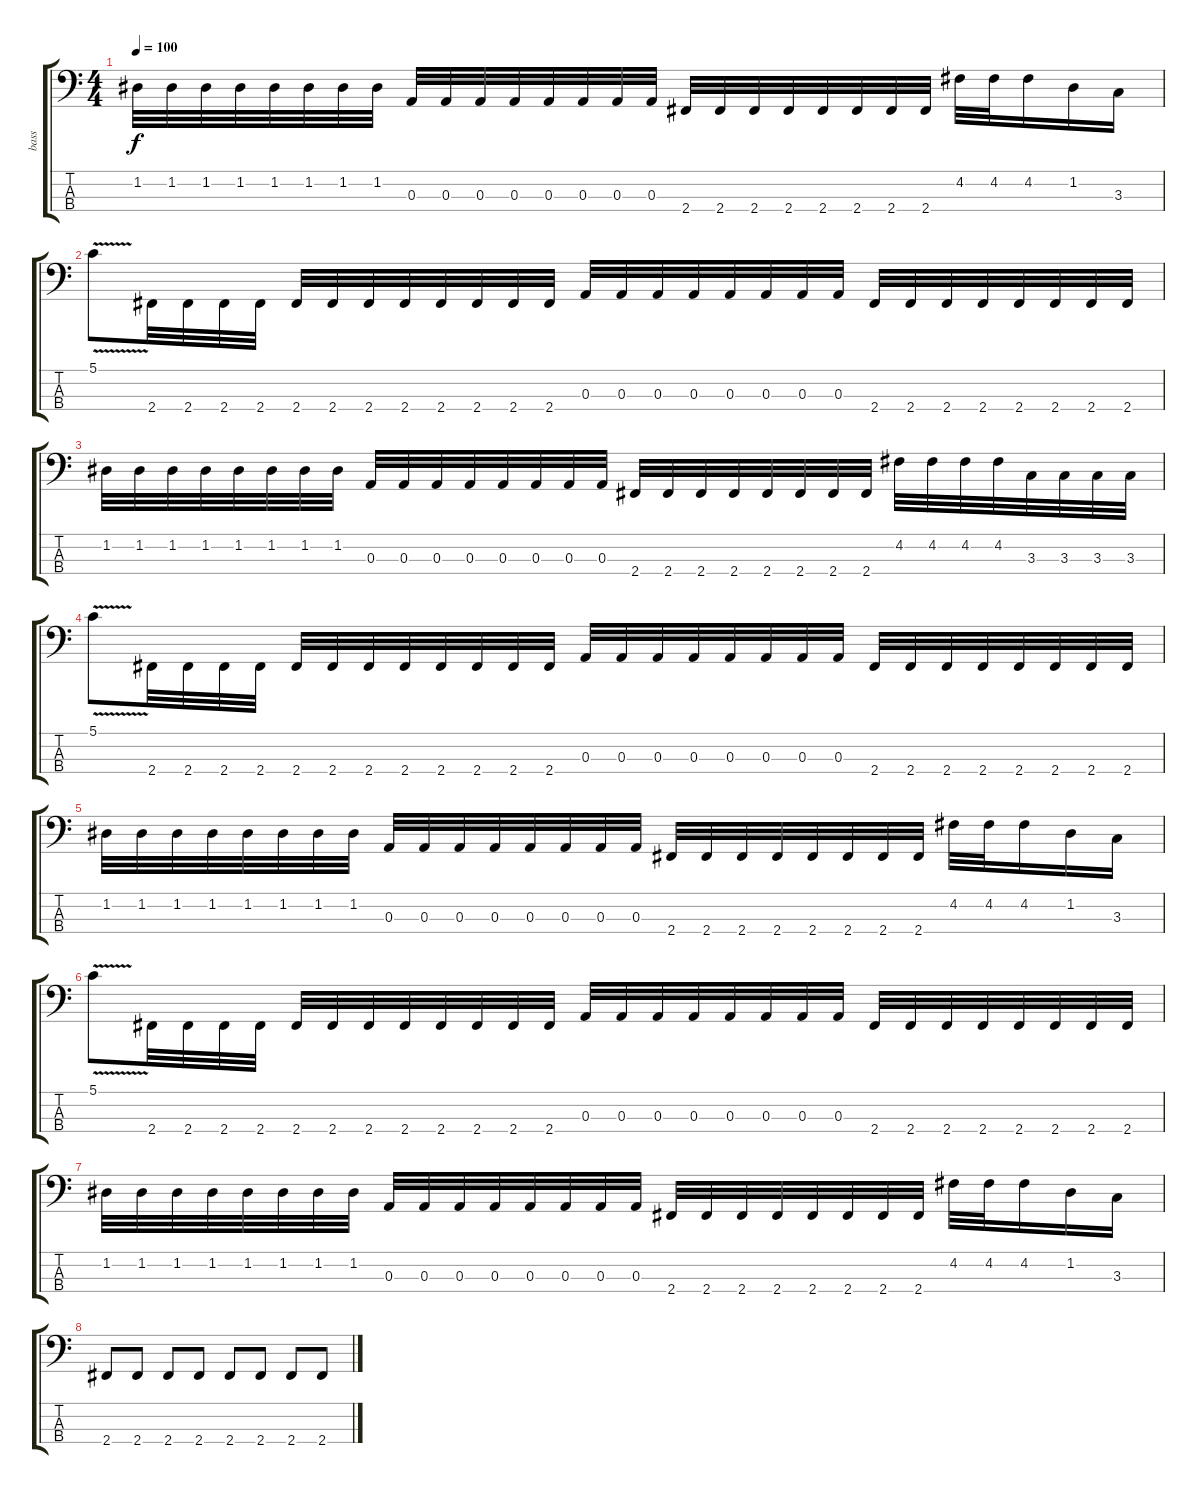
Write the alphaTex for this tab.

\track ("bass" "bass") {instrument electricbassfinger}
\staff {score tabs}
\tuning (G2 D2 A1 E1) {hide}
\ts (4 4)
\tempo 100
\clef f4
\ks c
1.2.32{dy f} 1.2.32 1.2.32 1.2.32 1.2.32 1.2.32 1.2.32 1.2.32 0.3.32 0.3.32 0.3.32 0.3.32 0.3.32 0.3.32 0.3.32 0.3.32 2.4.32 2.4.32 2.4.32 2.4.32 2.4.32 2.4.32 2.4.32 2.4.32 4.2.32 4.2.32 4.2.16 1.2.16 3.3.16 |
5.1{v}.8 2.4.32 2.4.32 2.4.32 2.4.32 2.4.32 2.4.32 2.4.32 2.4.32 2.4.32 2.4.32 2.4.32 2.4.32 0.3.32 0.3.32 0.3.32 0.3.32 0.3.32 0.3.32 0.3.32 0.3.32 2.4.32 2.4.32 2.4.32 2.4.32 2.4.32 2.4.32 2.4.32 2.4.32 |
1.2.32 1.2.32 1.2.32 1.2.32 1.2.32 1.2.32 1.2.32 1.2.32 0.3.32 0.3.32 0.3.32 0.3.32 0.3.32 0.3.32 0.3.32 0.3.32 2.4.32 2.4.32 2.4.32 2.4.32 2.4.32 2.4.32 2.4.32 2.4.32 4.2.32 4.2.32 4.2.32 4.2.32 3.3.32 3.3.32 3.3.32 3.3.32 |
5.1{v}.8 2.4.32 2.4.32 2.4.32 2.4.32 2.4.32 2.4.32 2.4.32 2.4.32 2.4.32 2.4.32 2.4.32 2.4.32 0.3.32 0.3.32 0.3.32 0.3.32 0.3.32 0.3.32 0.3.32 0.3.32 2.4.32 2.4.32 2.4.32 2.4.32 2.4.32 2.4.32 2.4.32 2.4.32 |
1.2.32 1.2.32 1.2.32 1.2.32 1.2.32 1.2.32 1.2.32 1.2.32 0.3.32 0.3.32 0.3.32 0.3.32 0.3.32 0.3.32 0.3.32 0.3.32 2.4.32 2.4.32 2.4.32 2.4.32 2.4.32 2.4.32 2.4.32 2.4.32 4.2.32 4.2.32 4.2.16 1.2.16 3.3.16 |
5.1{v}.8 2.4.32 2.4.32 2.4.32 2.4.32 2.4.32 2.4.32 2.4.32 2.4.32 2.4.32 2.4.32 2.4.32 2.4.32 0.3.32 0.3.32 0.3.32 0.3.32 0.3.32 0.3.32 0.3.32 0.3.32 2.4.32 2.4.32 2.4.32 2.4.32 2.4.32 2.4.32 2.4.32 2.4.32 |
1.2.32 1.2.32 1.2.32 1.2.32 1.2.32 1.2.32 1.2.32 1.2.32 0.3.32 0.3.32 0.3.32 0.3.32 0.3.32 0.3.32 0.3.32 0.3.32 2.4.32 2.4.32 2.4.32 2.4.32 2.4.32 2.4.32 2.4.32 2.4.32 4.2.32 4.2.32 4.2.16 1.2.16 3.3.16 |
2.4.8 2.4.8 2.4.8 2.4.8 2.4.8 2.4.8 2.4.8 2.4.8
